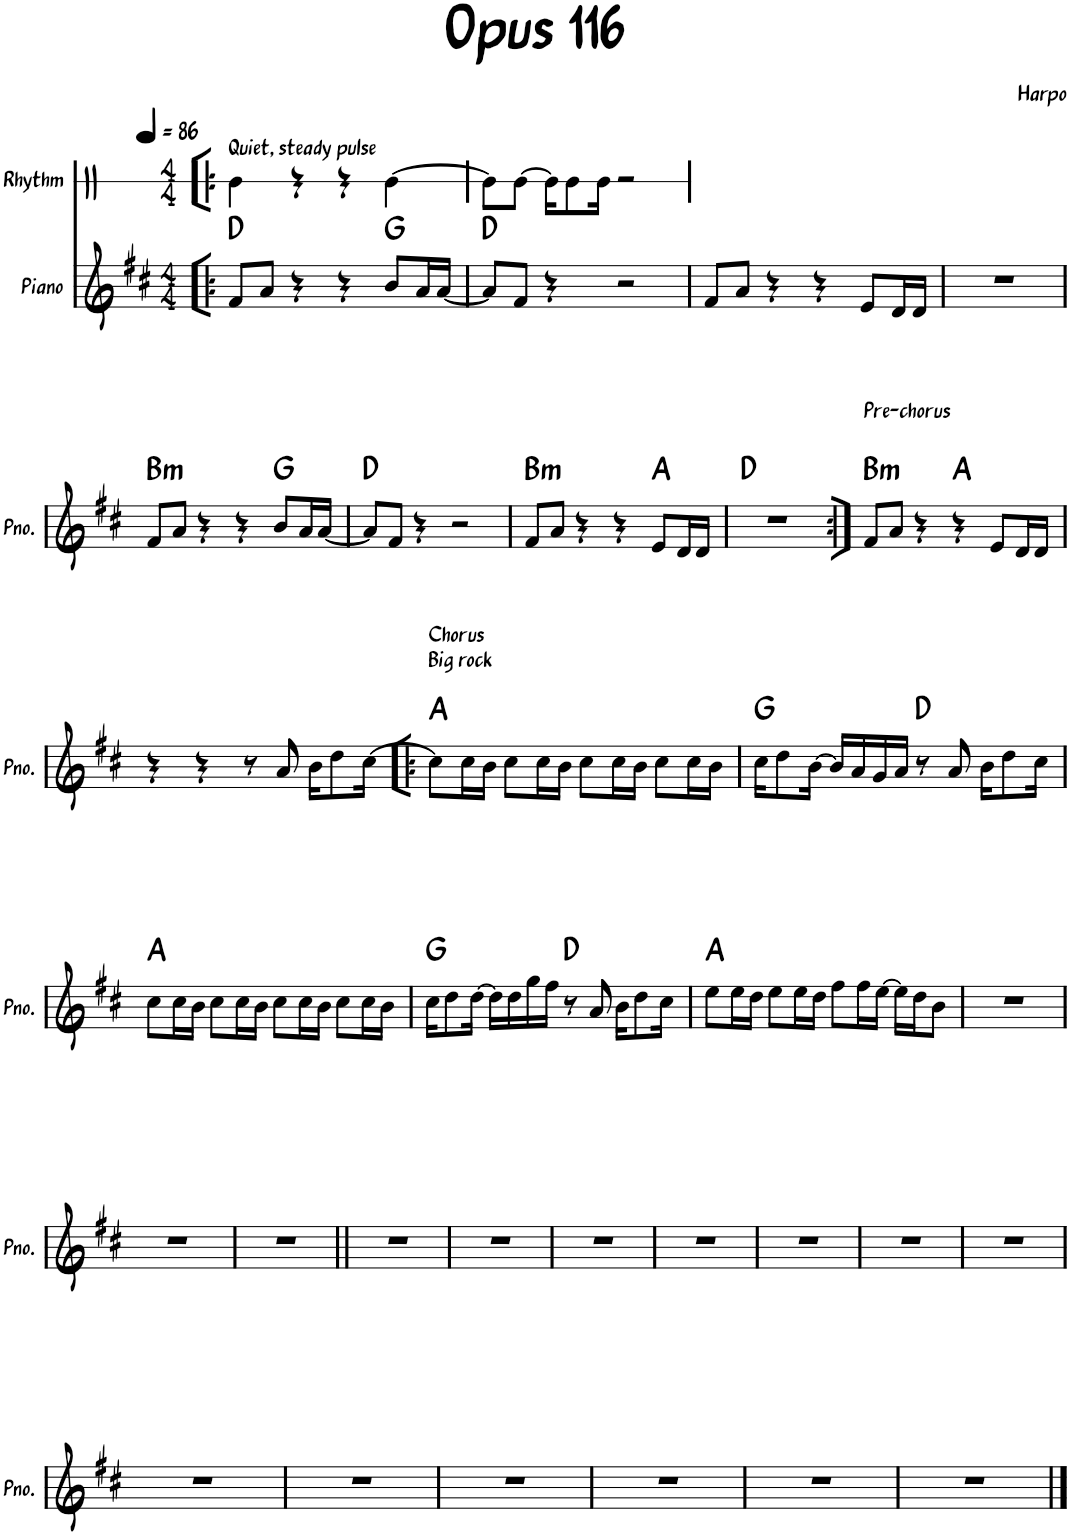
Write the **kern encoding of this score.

**kern	**harte	**kern
*part2	*part2	*part1
*staff2	*	*staff1
*I"Piano	*	*I"Rhythm
*I'Pno.	*	*
*	*	*stria1
*clefG2	*	*clefX
*k[f#c#]	*	*k[]
*M4/4	*	*M4/4
*MM86	*	*MM86
=1!|:	=1!|:	=1!|:
!	!	!LO:TX:a:t=Quiet, steady pulse
8f#/L	D:maj	4Re\
8a/J	.	.
4r	.	4r
4r	.	4r
8b/L	G:maj	[4Re\
16a/L	.	.
[16a/JJ	.	.
=2	=2	=2
8a/L]	D:maj	8Re\L]
8f#/J	.	[8Re\J
4r	.	16Re\KL]
.	.	8Re\
.	.	16Re\Jk
2r	.	2r
=3	=3	=3
8f#/L	.	1r
8a/J	.	.
4r	.	.
4r	.	.
8e/L	.	.
16d/L	.	.
16d/JJ	.	.
=4	=4	=4
1r	.	1r
!!LO:LB:g=z
=5	=5	=5
!	!LO:H:kt=m	!
8f#/L	B:min	1r
8a/J	.	.
4r	.	.
4r	.	.
8b/L	G:maj	.
16a/L	.	.
[16a/JJ	.	.
=6	=6	=6
8a/L]	D:maj	1r
8f#/J	.	.
4r	.	.
2r	.	.
=7	=7	=7
!	!LO:H:kt=m	!
8f#/L	B:min	1r
8a/J	.	.
4r	.	.
4r	.	.
8e/L	A:maj	.
16d/L	.	.
16d/JJ	.	.
=8	=8	=8
1r	D:maj	1r
=9:|!	=9:|!	=9:|!
!	!LO:H:kt=m	!LO:TX:a:t=Pre-chorus
8f#/L	B:min	1r
8a/J	.	.
4r	.	.
4r	A:maj	.
8e/L	.	.
16d/L	.	.
16d/JJ	.	.
!!LO:LB:g=z
=10	=10	=10
4r	.	1r
4r	.	.
8r	.	.
8a/	.	.
16b\KL	.	.
8dd\	.	.
[16cc#\Jk	.	.
=11!|:	=11!|:	=11!|:
!	!	!LO:TX:a:t=Chorus
!	!	!LO:TX:a:t=Big rock
8cc#\L]	A:maj	1r
16cc#\L	.	.
16b\JJ	.	.
8cc#\L	.	.
16cc#\L	.	.
16b\JJ	.	.
8cc#\L	.	.
16cc#\L	.	.
16b\JJ	.	.
8cc#\L	.	.
16cc#\L	.	.
16b\JJ	.	.
=12	=12	=12
16cc#\KL	G:maj	1r
8dd\	.	.
[16b\Jk	.	.
16b/LL]	.	.
16a/	.	.
16g/	.	.
16a/JJ	.	.
8r	D:maj	.
8a/	.	.
16b\KL	.	.
8dd\	.	.
16cc#\Jk	.	.
!!LO:LB:g=z
=13	=13	=13
8cc#\L	A:maj	1r
16cc#\L	.	.
16b\JJ	.	.
8cc#\L	.	.
16cc#\L	.	.
16b\JJ	.	.
8cc#\L	.	.
16cc#\L	.	.
16b\JJ	.	.
8cc#\L	.	.
16cc#\L	.	.
16b\JJ	.	.
=14	=14	=14
16cc#\KL	G:maj	1r
8dd\	.	.
[16dd\Jk	.	.
16dd\LL]	.	.
16dd\	.	.
16gg\	.	.
16ff#\JJ	.	.
8r	D:maj	.
8a/	.	.
16b\KL	.	.
8dd\	.	.
16cc#\Jk	.	.
=15	=15	=15
8ee\L	A:maj	1r
16ee\L	.	.
16dd\JJ	.	.
8ee\L	.	.
16ee\L	.	.
16dd\JJ	.	.
8ff#\L	.	.
16ff#\L	.	.
[16ee\JJ	.	.
16ee\LL]	.	.
16dd\J	.	.
8b\J	.	.
=16	=16	=16
1r	.	1r
!!LO:LB:g=z
=17	=17	=17
1r	.	1r
=18	=18	=18
1r	.	1r
=19||	=19||	=19||
1r	.	1r
=20	=20	=20
1r	.	1r
=21	=21	=21
1r	.	1r
=22	=22	=22
1r	.	1r
=23	=23	=23
1r	.	1r
=24	=24	=24
1r	.	1r
=25	=25	=25
1r	.	1r
!!LO:LB:g=z
=26	=26	=26
1r	.	1r
=27	=27	=27
1r	.	1r
=28	=28	=28
1r	.	1r
=29	=29	=29
1r	.	1r
=30	=30	=30
1r	.	1r
=31	=31	=31
1r	.	1r
==	==	==
*-	*-	*-
